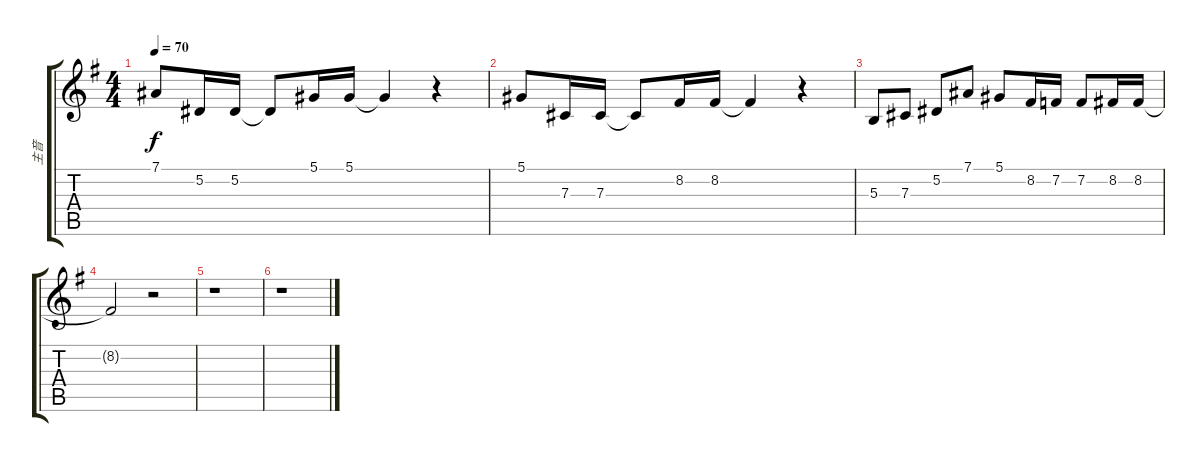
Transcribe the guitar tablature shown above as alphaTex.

\track ("主音" "主音") {instrument sopranosax}
\staff {score tabs}
\tuning (Eb4 Bb3 Gb3 Db3 Ab2 Eb2) {hide}
\ts (4 4)
\tempo 70
\clef g2
\ks g
7.1.8{dy f} 5.2.16 5.2.16 5.2{t}.8 5.1.16 5.1.16 5.1{t}.4 r.4 |
5.1.8 7.3.16 7.3.16 7.3{t}.8 8.2.16 8.2.16 8.2{t}.4 r.4 |
5.3.8 7.3.8 5.2.8 7.1.8 5.1.8 8.2.16 7.2.16 7.2.8 8.2.16 8.2.16 |
8.2{t}.2 r.2 |
r.1 |
r.1
